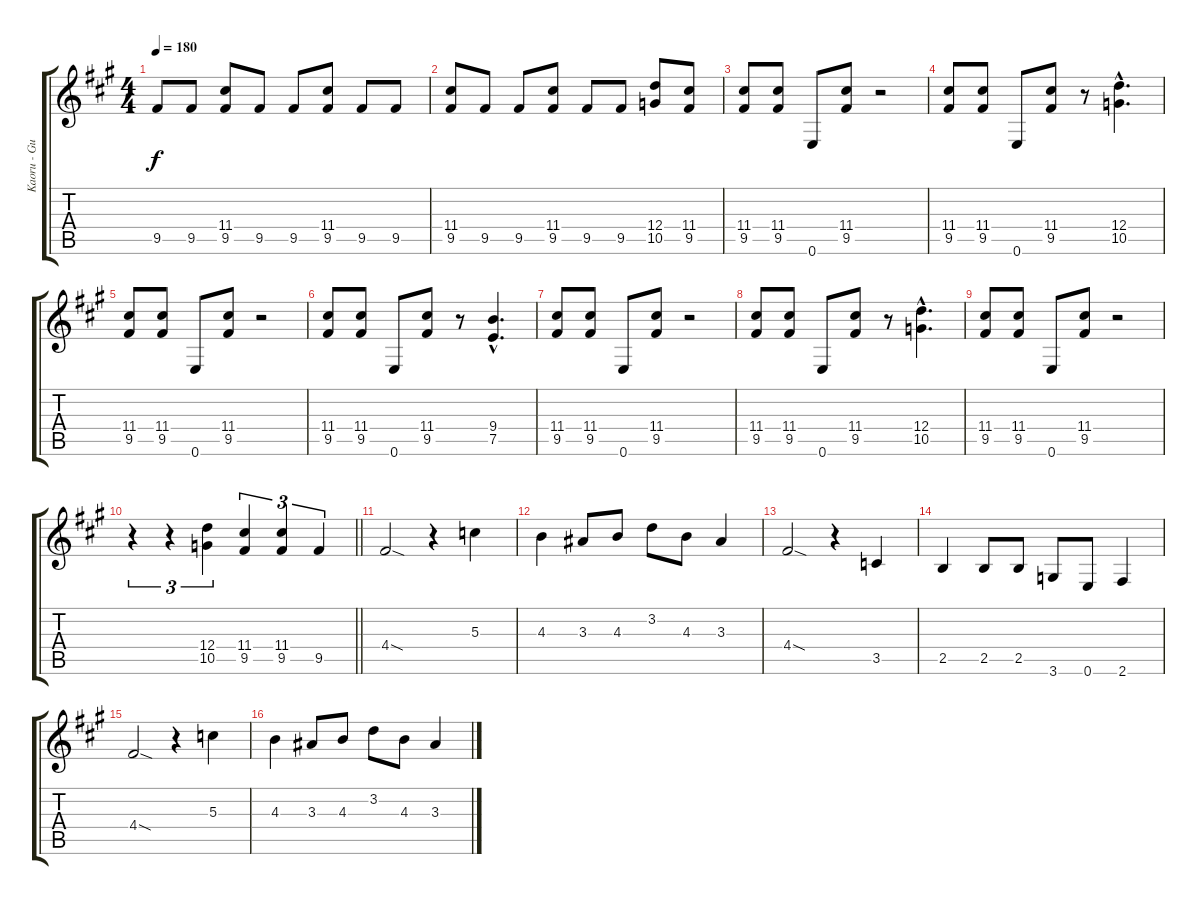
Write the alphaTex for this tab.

\track ("Kaoru - Guitar 1" "Kaoru - Gu") {instrument distortionguitar}
\staff {score tabs}
\tuning (E4 B3 G3 D3 A2 E2) {hide}
\ts (4 4)
\tempo 180
\clef g2
\ks a
9.5.8{dy f} 9.5.8 (11.4 9.5).8 9.5.8 9.5.8 (11.4 9.5).8 9.5.8 9.5.8 |
(11.4 9.5).8 9.5.8 9.5.8 (11.4 9.5).8 9.5.8 9.5.8 (12.4 10.5).8 (11.4 9.5).8 |
(11.4 9.5).8 (11.4 9.5).8 0.6.8 (11.4 9.5).8 r.2 |
(11.4 9.5).8 (11.4 9.5).8 0.6.8 (11.4 9.5).8 r.8 (12.4{hac} 10.5{hac}).4{d} |
(11.4 9.5).8 (11.4 9.5).8 0.6.8 (11.4 9.5).8 r.2 |
(11.4 9.5).8 (11.4 9.5).8 0.6.8 (11.4 9.5).8 r.8 (9.4{hac} 7.5{hac}).4{d} |
(11.4 9.5).8 (11.4 9.5).8 0.6.8 (11.4 9.5).8 r.2 |
(11.4 9.5).8 (11.4 9.5).8 0.6.8 (11.4 9.5).8 r.8 (12.4{hac} 10.5{hac}).4{d} |
(11.4 9.5).8 (11.4 9.5).8 0.6.8 (11.4 9.5).8 r.2 |
\barLineRight lightlight
r.4{tu (3 2)} r.4{tu (3 2)} (12.4 10.5).4{tu (3 2)} (11.4 9.5).4{tu (3 2)} (11.4 9.5).4{tu (3 2)} 9.5.4{tu (3 2)} |
4.4{sod}.2 r.4 5.3.4 |
4.3.4 3.3.8 4.3.8 3.2.8 4.3.8 3.3.4 |
4.4{sod}.2 r.4 3.5.4 |
2.5.4 2.5.8 2.5.8 3.6.8 0.6.8 2.6.4 |
4.4{sod}.2 r.4 5.3.4 |
4.3.4 3.3.8 4.3.8 3.2.8 4.3.8 3.3.4
